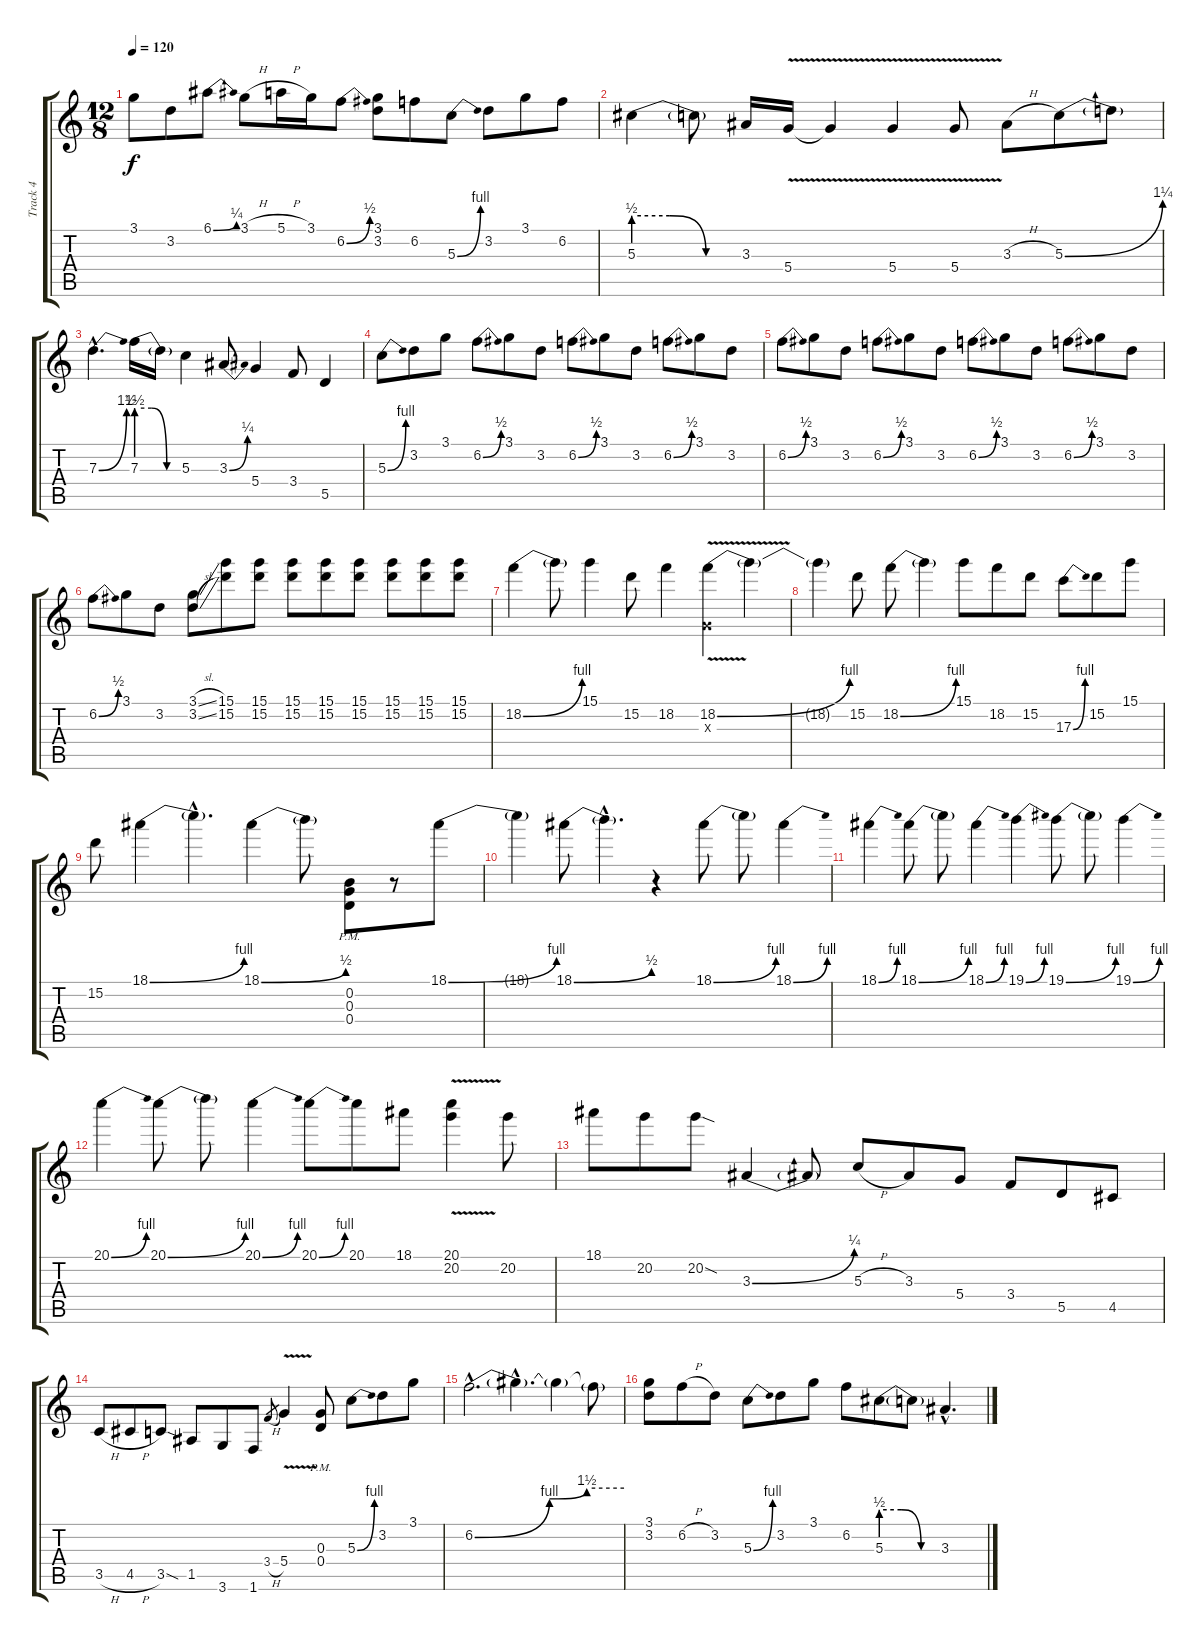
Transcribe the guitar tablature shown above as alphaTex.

\track ("Track 4" "Track 4") {instrument overdrivenguitar}
\staff {score tabs}
\tuning (E4 B3 G3 D3 A2 E2) {hide}
\ts (12 8)
\tempo 120
\clef g2
\ks c
3.1.8{dy f} 3.2.8 6.1{be (bend 0 0 60 1)}.8 3.1{h}.8 5.1{h}.16 3.1.16 6.2{be (bend 0 0 60 2)}.8 (3.1 3.2).8 6.2.8 5.3{be (bend 0 0 60 4)}.8 3.2.8 3.1.8 6.2.8 |
5.3{be (custom 0 2 20 2 40 0 60 0)}.4 5.3{t}.8 3.3.16 5.4{v}.16 5.4{t}.4 5.4{v}.4 5.4{v}.8 3.3{h}.8 5.3{be (bend 0 0 60 5)}.8 5.3{t}.8 |
7.3{be (bend 0 0 60 6) hac}.4{d} 7.3{be (custom 0 6 20 6 40 0 60 0)}.16 7.3{t}.16 5.3.4 3.3{be (bend 0 0 60 1)}.8 5.4.4 3.4.8 5.5.4 |
5.3{be (bend 0 0 60 4)}.8 3.2.8 3.1.8 6.2{be (bend 0 0 60 2)}.8 3.1.8 3.2.8 6.2{be (bend 0 0 60 2)}.8 3.1.8 3.2.8 6.2{be (bend 0 0 60 2)}.8 3.1.8 3.2.8 |
6.2{be (bend 0 0 60 2)}.8 3.1.8 3.2.8 6.2{be (bend 0 0 60 2)}.8 3.1.8 3.2.8 6.2{be (bend 0 0 60 2)}.8 3.1.8 3.2.8 6.2{be (bend 0 0 60 2)}.8 3.1.8 3.2.8 |
6.2{be (bend 0 0 60 2)}.8 3.1.8 3.2.8 (3.1{sl} 3.2{sl}).8 (15.1 15.2).8 (15.1 15.2).8 (15.1 15.2).8 (15.1 15.2).8 (15.1 15.2).8 (15.1 15.2).8 (15.1 15.2).8 (15.1 15.2).8 |
18.2{be (bend 0 0 60 4)}.4 18.2{t}.8 15.1.4 15.2.8 18.2.4 (18.2{be (bend 0 0 60 4) v} 0.3{x}).4 18.2{t}.4 |
18.2{t}.4 15.2.8 18.2{be (bend 0 0 60 4)}.8 18.2{t}.4 15.1.8 18.2.8 15.2.8 17.3{be (bend 0 0 60 4)}.8 15.2.8 15.1.8 |
15.2.8 18.1{be (bend 0 0 60 4)}.4 18.1{hac t}.4{d} 18.1{be (bend 0 0 60 2)}.4 18.1{t}.8 (0.2{pm} 0.3{pm} 0.4{pm}).8 r.8 18.1{be (bend 0 0 60 4)}.8 |
18.1{t}.4 18.1{be (bend 0 0 60 2)}.8 18.1{hac t}.4{d} r.4 18.1{be (bend 0 0 60 4)}.8 18.1{t}.8 18.1{be (bend 0 0 60 4)}.4 |
18.1{be (bend 0 0 60 4)}.4 18.1{be (bend 0 0 60 4)}.8 18.1{t}.8 18.1{be (bend 0 0 60 4)}.4 19.1{be (bend 0 0 60 4)}.4 19.1{be (bend 0 0 60 4)}.8 19.1{t}.8 19.1{be (bend 0 0 60 4)}.4 |
20.1{be (bend 0 0 60 4)}.4 20.1{be (bend 0 0 60 4)}.8 20.1{t}.8 20.1{be (bend 0 0 60 4)}.4 20.1{be (bend 0 0 60 4)}.8 20.1.8 18.1.8 (20.1{v} 20.2{v}).4 20.2.8 |
18.1.8 20.2.8 20.2{sod}.8 3.3{be (bend 0 0 60 1)}.4 3.3{t}.8 5.3{h}.8 3.3.8 5.4.8 3.4.8 5.5.8 4.5.8 |
3.5{h}.8 4.5{h}.8 3.5{sod}.8 1.5.8 3.6.8 1.6.8 3.4{h}.8{gr} 5.4{v}.4 (0.3{pm} 0.4{pm}).8 5.3{be (bend 0 0 60 4)}.8 3.2.8 3.1.8 |
6.2{be (custom 0 0 30 4 45 6 60 6) hac}.2{d} 6.2{hac t}.4{d} 6.2{t}.4 6.2{t}.8 |
(3.1 3.2).8 6.2{h}.8 3.2.8 5.3{be (bend 0 0 60 4)}.8 3.2.8 3.1.8 6.2.8 5.3{be (custom 0 2 20 2 40 0 60 0)}.8 5.3{t}.8 3.3{hac}.4{d}
